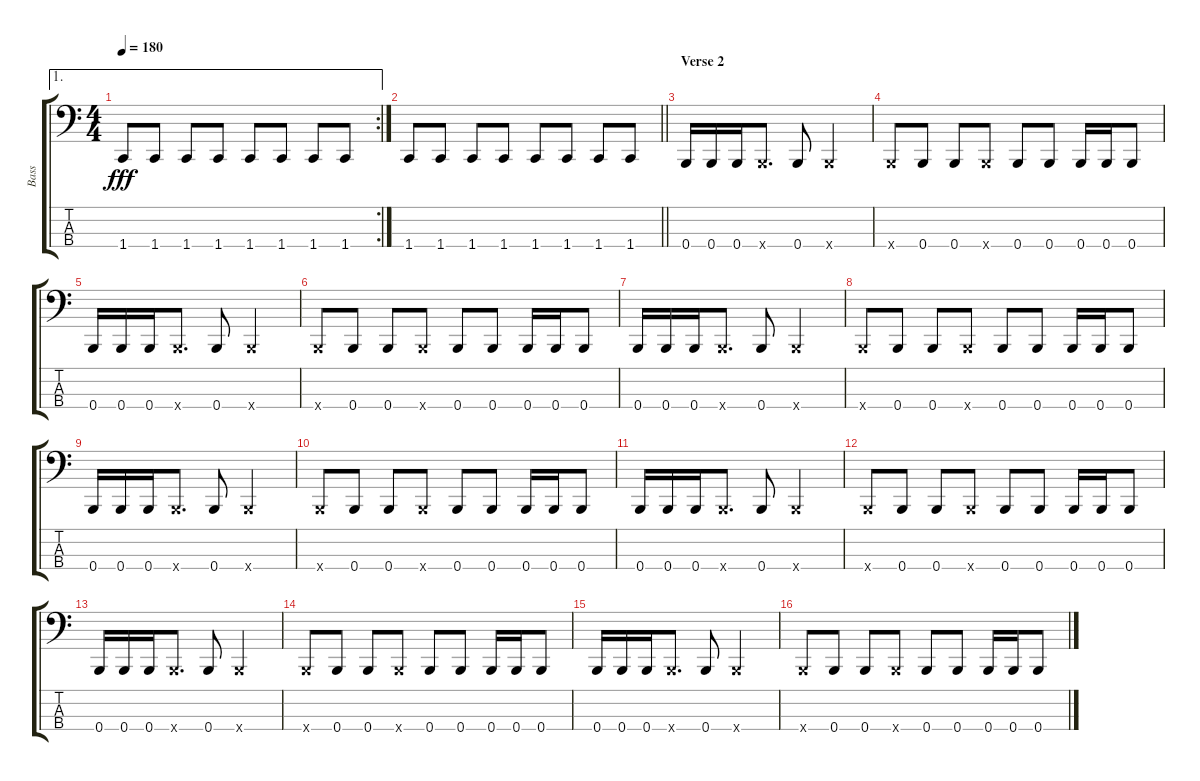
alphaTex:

\track ("Bass" "Bass") {instrument electricbasspick}
\staff {score tabs}
\tuning (E1 B1 Gb1 B0) {hide}
\ae 1
\rc 2
\ts (4 4)
\tempo 180
\clef f4
\ks c
1.4.8{dy fff} 1.4.8 1.4.8 1.4.8 1.4.8 1.4.8 1.4.8 1.4.8 |
\barLineRight lightlight
1.4.8 1.4.8 1.4.8 1.4.8 1.4.8 1.4.8 1.4.8 1.4.8 |
\section ("" "Verse 2")
0.4.16 0.4.16 0.4.16 0.4{x}.8{d} 0.4.8 0.4{x}.2 |
0.4{x}.8 0.4.8 0.4.8 0.4{x}.8 0.4.8 0.4.8 0.4.16 0.4.16 0.4.8 |
0.4.16 0.4.16 0.4.16 0.4{x}.8{d} 0.4.8 0.4{x}.2 |
0.4{x}.8 0.4.8 0.4.8 0.4{x}.8 0.4.8 0.4.8 0.4.16 0.4.16 0.4.8 |
0.4.16 0.4.16 0.4.16 0.4{x}.8{d} 0.4.8 0.4{x}.2 |
0.4{x}.8 0.4.8 0.4.8 0.4{x}.8 0.4.8 0.4.8 0.4.16 0.4.16 0.4.8 |
0.4.16 0.4.16 0.4.16 0.4{x}.8{d} 0.4.8 0.4{x}.2 |
0.4{x}.8 0.4.8 0.4.8 0.4{x}.8 0.4.8 0.4.8 0.4.16 0.4.16 0.4.8 |
0.4.16 0.4.16 0.4.16 0.4{x}.8{d} 0.4.8 0.4{x}.2 |
0.4{x}.8 0.4.8 0.4.8 0.4{x}.8 0.4.8 0.4.8 0.4.16 0.4.16 0.4.8 |
0.4.16 0.4.16 0.4.16 0.4{x}.8{d} 0.4.8 0.4{x}.2 |
0.4{x}.8 0.4.8 0.4.8 0.4{x}.8 0.4.8 0.4.8 0.4.16 0.4.16 0.4.8 |
0.4.16 0.4.16 0.4.16 0.4{x}.8{d} 0.4.8 0.4{x}.2 |
0.4{x}.8 0.4.8 0.4.8 0.4{x}.8 0.4.8 0.4.8 0.4.16 0.4.16 0.4.8
